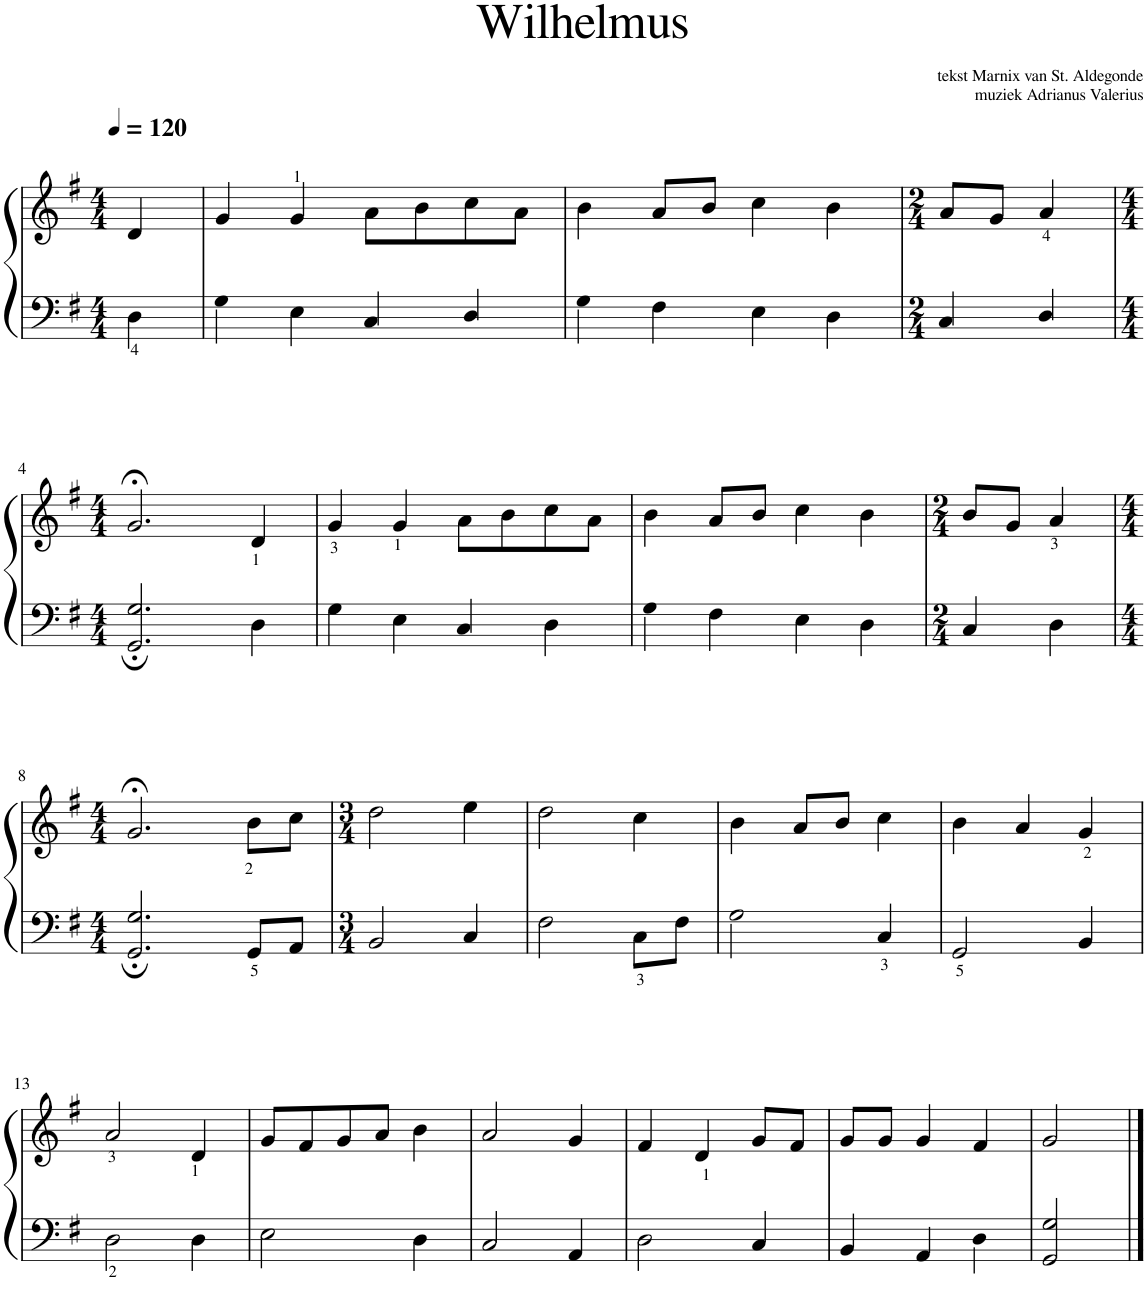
**kern	**kern
*part1	*part1
*staff2	*staff1
*I"Piano	*
*I'Pno.	*
*clefF4	*clefG2
*k[f#]	*k[f#]
*M4/4	*M4/4
*MM120	*MM120
=	=
4D\	4d/
=1	=1
4F#\	4g/
4E\	4g/
4BB/	8a\L
.	8b\
4C/	8cc\
.	8a\J
=2	=2
4F#\	4b\
4F#\	8a/L
.	8b/J
4E\	4cc\
4D\	4b\
=3	=3
*M2/4	*M2/4
4BB/	8a/L
.	8g/J
4C/	4a/
!!LO:LB:g=z
=4	=4
*M4/4	*M4/4
2.GG/; 2.G/;	2.g;</
4D\	4d/
=5	=5
4G\	4g/
4E\	4g/
4BB/	8a\L
.	8b\
4D\	8cc\
.	8a\J
=6	=6
4F#\	4b\
4F#\	8a/L
.	8b/J
4E\	4cc\
4D\	4b\
=7	=7
*M2/4	*M2/4
4C/	8b/L
.	8g/J
4D\	4a/
!!LO:LB:g=z
=8	=8
*M4/4	*M4/4
2.GG/; 2.G/;	2.g;</
8GG/L	8b\L
8AA/J	8cc\J
=9	=9
*M3/4	*M3/4
2BB/	2dd\
4C/	4ee\
=10	=10
2F#\	2dd\
8C\L	4cc\
8F#\J	.
=11	=11
2F#\	4b\
.	8a/L
.	8b/J
4C/	4cc\
=12	=12
2GG/	4b\
.	4a/
4BB/	4g/
!!LO:LB:g=z
=13	=13
2D\	2a/
4D\	4d/
=14	=14
2E\	8g/L
.	8f#/
.	8g/
.	8a/J
4D\	4b\
=15	=15
2C/	2a/
4AA/	4g/
=16	=16
2D\	4f#/
.	4d/
4C/	8g/L
.	8f#/J
=17	=17
4BB/	8g/L
.	8g/J
4E/	4g/
4C\	4f#/
=18	=18
2GG/ 2G/	2g/
==	==
*-	*-
